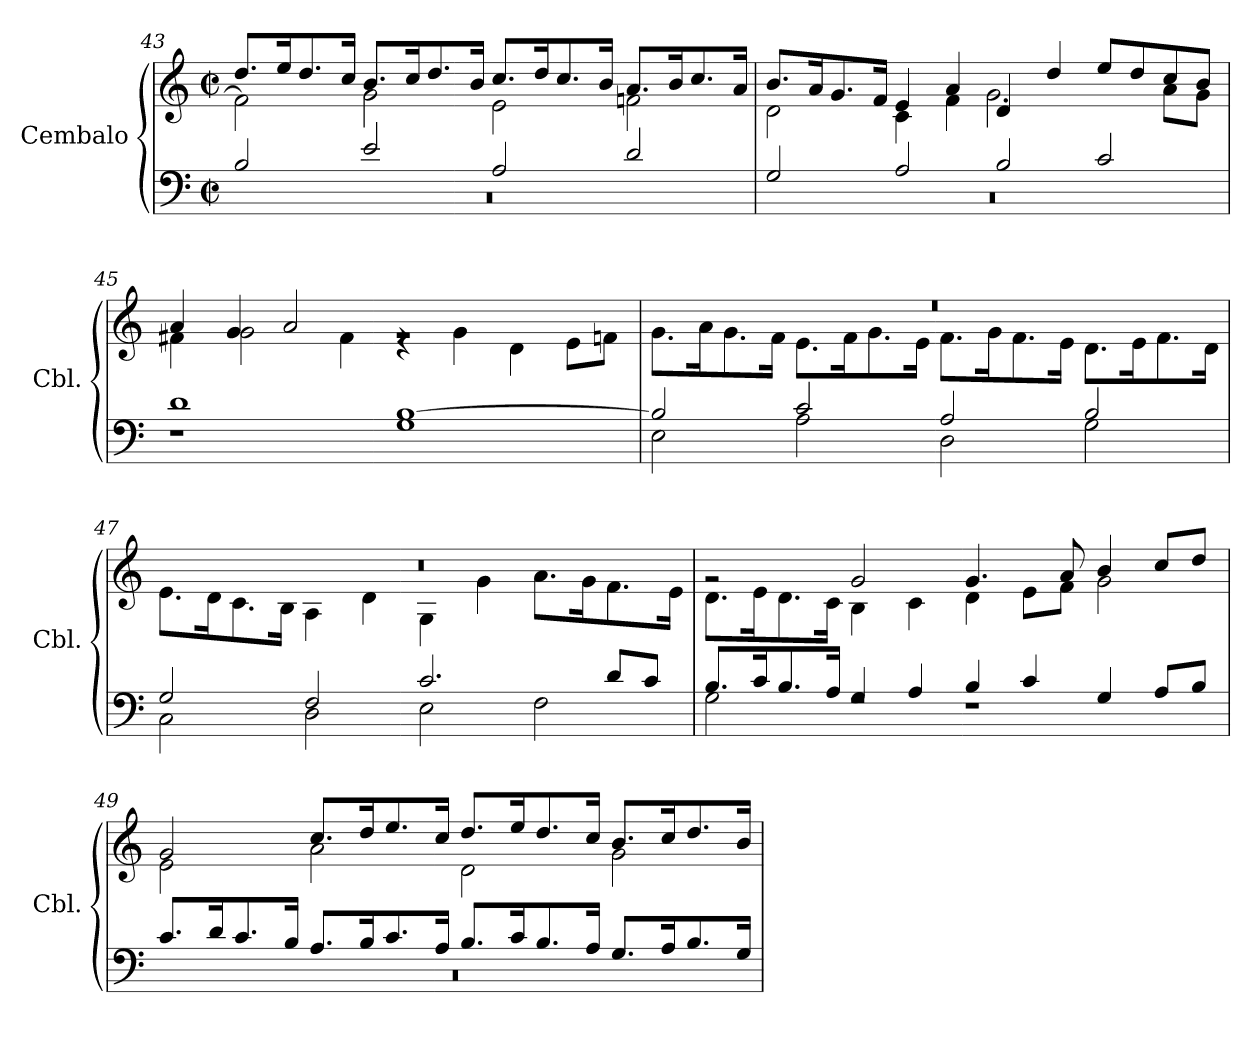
**kern	**kern
*part1	*part1
*staff2	*staff1
*I"Cembalo	*
*I'Cbl.	*
*clefF4	*clefG2
*k[]	*k[]
*M4/2	*M4/2
*met(c|)	*met(c|)
=43	=43
*^	*^
2B/	0r	8.dd/L	2f#\]
.	.	16ee/K	.
.	.	8.dd/	.
.	.	16cc/Jk	.
2e/	.	8.b/L	2g\
.	.	16cc/K	.
.	.	8.dd/	.
.	.	16b/Jk	.
2A/	.	8.cc/L	2e\
.	.	16dd/K	.
.	.	8.cc/	.
.	.	16b/Jk	.
2d/	.	8.a/L	2fn\
.	.	16b/K	.
.	.	8.cc/	.
.	.	16a/Jk	.
=44	=44	=44	=44
2G/	0r	8.b/L	2d\
.	.	16a/K	.
.	.	8.g/	.
.	.	16f/Jk	.
2A/	.	4e/	4c\
.	.	4a/	4f\
2B/	.	4d/	2.g\
.	.	4dd/	.
2c/	.	8ee/L	.
.	.	8dd/	.
.	.	8cc/	8a\L
.	.	8b/J	8g\J
!!LO:LB:g=z	!!
=45	=45	=45	=45
1d	1rF	4a/	4f#X\
.	.	4g/	2g\
.	.	2a/	.
.	.	.	4f#\
[1B	1G	1rg	4r
.	.	.	4g\
.	.	.	4d\
.	.	.	8e\L
.	.	.	8fn\J
=46	=46	=46	=46
2B/]	2E\	0r	8.g\L
.	.	.	16a\K
.	.	.	8.g\
.	.	.	16f\Jk
2c/	2A\	.	8.e\L
.	.	.	16f\K
.	.	.	8.g\
.	.	.	16e\Jk
2A/	2D\	.	8.f\L
.	.	.	16g\K
.	.	.	8.f\
.	.	.	16e\Jk
2B/	2G\	.	8.d\L
.	.	.	16e\K
.	.	.	8.f\
.	.	.	16d\Jk
=47	=47	=47	=47
2G/	2C\	0r	8.e\L
.	.	.	16d\K
.	.	.	8.c\
.	.	.	16B\Jk
2F/	2D\	.	4A\
.	.	.	4d\
2.c/	2E\	.	4G\
.	.	.	4g\
.	2F\	.	8.a\L
.	.	.	16g\K
8d/L	.	.	8.f\
8c/J	.	.	.
.	.	.	16e\Jk
=48	=48	=48	=48
8.B/L	2G\	2rg	8.d\L
16c/K	.	.	16e\K
8.B/	.	.	8.d\
16A/Jk	.	.	16c\Jk
4G/	2rF	2g/	4B\
4A/	.	.	4c\
4B/	1rF	4.g/	4d\
4c/	.	.	8e\L
.	.	8a/	8f\J
4G/	.	4b/	2g\
8A/L	.	8cc/L	.
8B/J	.	8dd/J	.
!!LO:LB:g=z	!!
=49	=49	=49	=49
8.c/L	0r	2g/	2e\
16d/K	.	.	.
8.c/	.	.	.
16B/Jk	.	.	.
8.A/L	.	8.cc/L	2a\
16B/K	.	16dd/K	.
8.c/	.	8.ee/	.
16A/Jk	.	16cc/Jk	.
8.B/L	.	8.dd/L	2d\
16c/K	.	16ee/K	.
8.B/	.	8.dd/	.
16A/Jk	.	16cc/Jk	.
8.G/L	.	8.b/L	2g\
16A/K	.	16cc/K	.
8.B/	.	8.dd/	.
16G/Jk	.	16b/Jk	.
*v	*v	*	*
*	*v	*v
=	=
*-	*-
